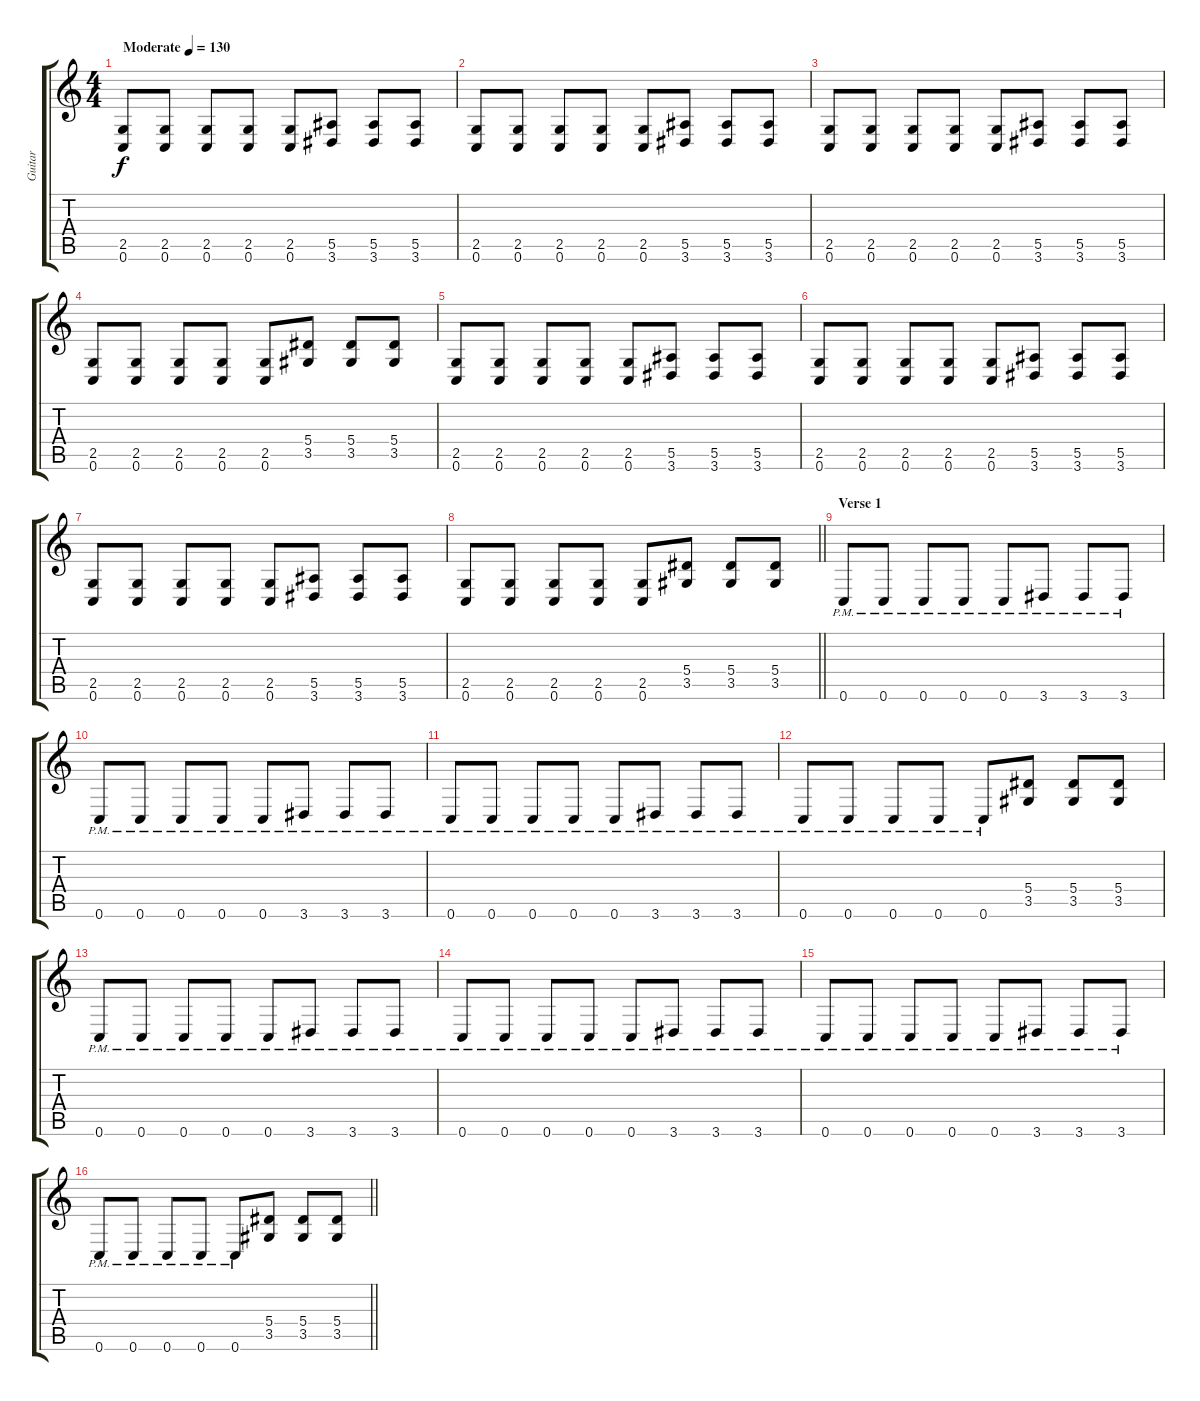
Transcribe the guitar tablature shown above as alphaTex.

\track ("Guitar" "Guitar") {instrument distortionguitar}
\staff {score tabs}
\tuning (C4 G3 Eb3 Bb2 F2 C2) {hide}
\ts (4 4)
\tempo (130 "Moderate")
\clef g2
\ks c
(2.5 0.6).8{dy f instrument distortionguitar} (2.5 0.6).8 (2.5 0.6).8 (2.5 0.6).8 (2.5 0.6).8 (5.5 3.6).8 (5.5 3.6).8 (5.5 3.6).8 |
(2.5 0.6).8 (2.5 0.6).8 (2.5 0.6).8 (2.5 0.6).8 (2.5 0.6).8 (5.5 3.6).8 (5.5 3.6).8 (5.5 3.6).8 |
(2.5 0.6).8 (2.5 0.6).8 (2.5 0.6).8 (2.5 0.6).8 (2.5 0.6).8 (5.5 3.6).8 (5.5 3.6).8 (5.5 3.6).8 |
(2.5 0.6).8 (2.5 0.6).8 (2.5 0.6).8 (2.5 0.6).8 (2.5 0.6).8 (5.4 3.5).8 (5.4 3.5).8 (5.4 3.5).8 |
(2.5 0.6).8 (2.5 0.6).8 (2.5 0.6).8 (2.5 0.6).8 (2.5 0.6).8 (5.5 3.6).8 (5.5 3.6).8 (5.5 3.6).8 |
(2.5 0.6).8 (2.5 0.6).8 (2.5 0.6).8 (2.5 0.6).8 (2.5 0.6).8 (5.5 3.6).8 (5.5 3.6).8 (5.5 3.6).8 |
(2.5 0.6).8 (2.5 0.6).8 (2.5 0.6).8 (2.5 0.6).8 (2.5 0.6).8 (5.5 3.6).8 (5.5 3.6).8 (5.5 3.6).8 |
\barLineRight lightlight
(2.5 0.6).8 (2.5 0.6).8 (2.5 0.6).8 (2.5 0.6).8 (2.5 0.6).8 (5.4 3.5).8 (5.4 3.5).8 (5.4 3.5).8 |
\section ("" "Verse 1")
0.6{pm}.8 0.6{pm}.8 0.6{pm}.8 0.6{pm}.8 0.6{pm}.8 3.6{pm}.8 3.6{pm}.8 3.6{pm}.8 |
0.6{pm}.8 0.6{pm}.8 0.6{pm}.8 0.6{pm}.8 0.6{pm}.8 3.6{pm}.8 3.6{pm}.8 3.6{pm}.8 |
0.6{pm}.8 0.6{pm}.8 0.6{pm}.8 0.6{pm}.8 0.6{pm}.8 3.6{pm}.8 3.6{pm}.8 3.6{pm}.8 |
0.6{pm}.8 0.6{pm}.8 0.6{pm}.8 0.6{pm}.8 0.6{pm}.8 (5.4 3.5).8 (5.4 3.5).8 (5.4 3.5).8 |
0.6{pm}.8 0.6{pm}.8 0.6{pm}.8 0.6{pm}.8 0.6{pm}.8 3.6{pm}.8 3.6{pm}.8 3.6{pm}.8 |
0.6{pm}.8 0.6{pm}.8 0.6{pm}.8 0.6{pm}.8 0.6{pm}.8 3.6{pm}.8 3.6{pm}.8 3.6{pm}.8 |
0.6{pm}.8 0.6{pm}.8 0.6{pm}.8 0.6{pm}.8 0.6{pm}.8 3.6{pm}.8 3.6{pm}.8 3.6{pm}.8 |
\barLineRight lightlight
0.6{pm}.8 0.6{pm}.8 0.6{pm}.8 0.6{pm}.8 0.6{pm}.8 (5.4 3.5).8 (5.4 3.5).8 (5.4 3.5).8
